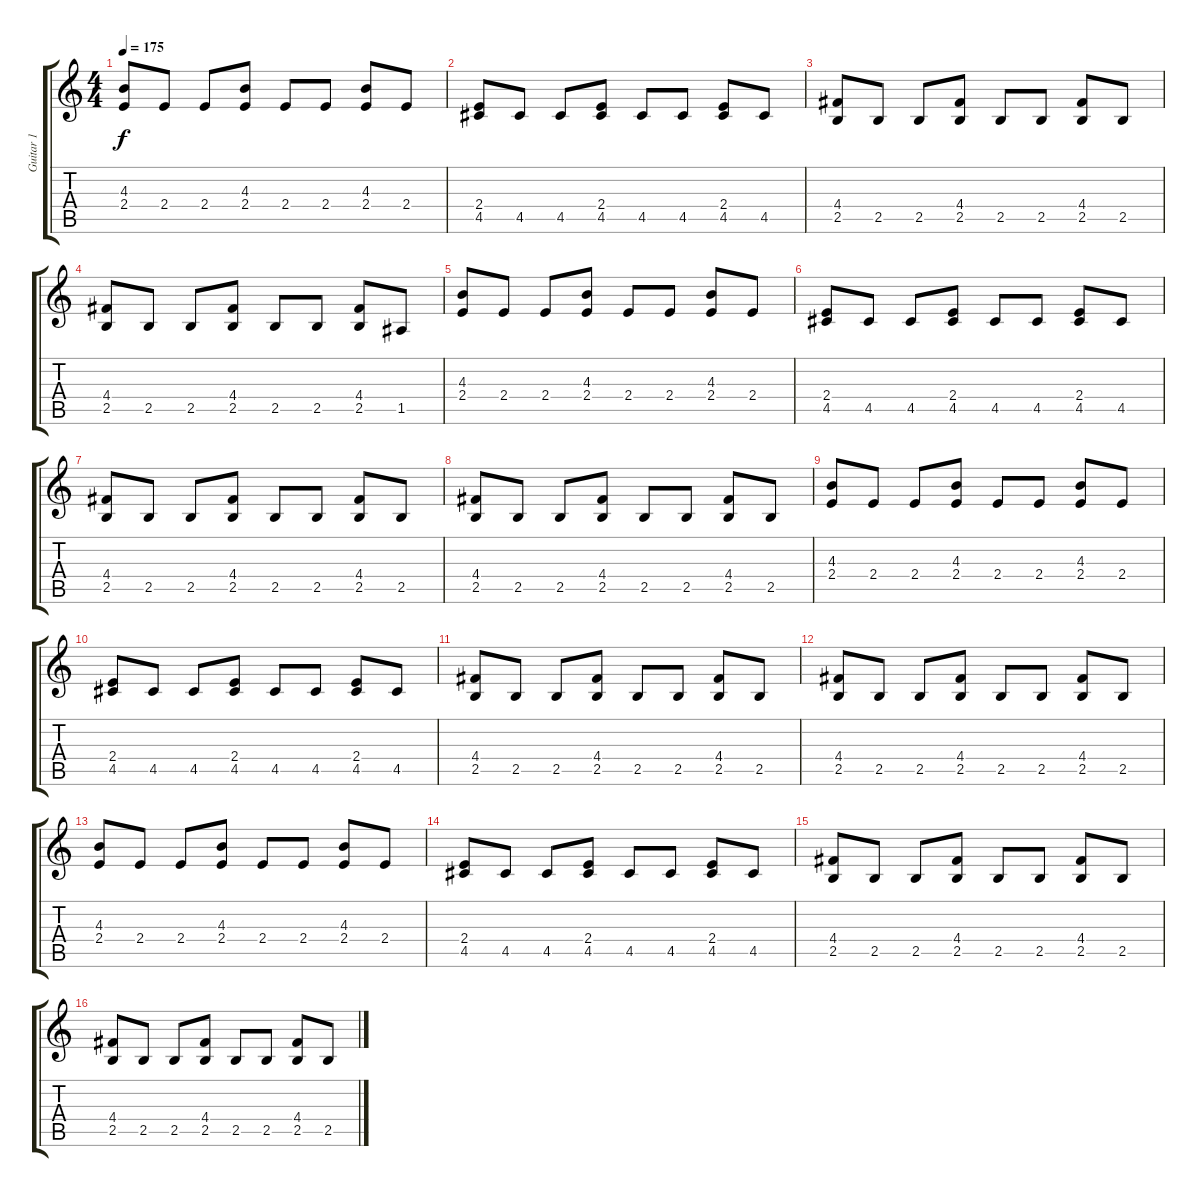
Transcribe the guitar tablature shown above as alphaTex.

\track ("Guitar 1" "Guitar 1") {instrument distortionguitar}
\staff {score tabs}
\tuning (E4 B3 G3 D3 A2 E2) {hide}
\ts (4 4)
\tempo 175
\tempo 150
\tempo 175
\clef g2
\ks c
(4.3 2.4).8{dy f instrument electricguitarclean} 2.4.8 2.4.8 (4.3 2.4).8 2.4.8 2.4.8 (4.3 2.4).8 2.4.8 |
(2.4 4.5).8 4.5.8 4.5.8 (2.4 4.5).8 4.5.8 4.5.8 (2.4 4.5).8 4.5.8 |
(4.4 2.5).8 2.5.8 2.5.8 (4.4 2.5).8 2.5.8 2.5.8 (4.4 2.5).8 2.5.8 |
(4.4 2.5).8 2.5.8 2.5.8 (4.4 2.5).8 2.5.8 2.5.8 (4.4 2.5).8 1.5.8 |
(4.3 2.4).8 2.4.8 2.4.8 (4.3 2.4).8 2.4.8 2.4.8 (4.3 2.4).8 2.4.8 |
(2.4 4.5).8 4.5.8 4.5.8 (2.4 4.5).8 4.5.8 4.5.8 (2.4 4.5).8 4.5.8 |
(4.4 2.5).8 2.5.8 2.5.8 (4.4 2.5).8 2.5.8 2.5.8 (4.4 2.5).8 2.5.8 |
(4.4 2.5).8 2.5.8 2.5.8 (4.4 2.5).8 2.5.8 2.5.8 (4.4 2.5).8 2.5.8 |
(4.3 2.4).8 2.4.8 2.4.8 (4.3 2.4).8 2.4.8 2.4.8 (4.3 2.4).8 2.4.8 |
(2.4 4.5).8 4.5.8 4.5.8 (2.4 4.5).8 4.5.8 4.5.8 (2.4 4.5).8 4.5.8 |
(4.4 2.5).8 2.5.8 2.5.8 (4.4 2.5).8 2.5.8 2.5.8 (4.4 2.5).8 2.5.8 |
(4.4 2.5).8 2.5.8 2.5.8 (4.4 2.5).8 2.5.8 2.5.8 (4.4 2.5).8 2.5.8 |
(4.3 2.4).8 2.4.8 2.4.8 (4.3 2.4).8 2.4.8 2.4.8 (4.3 2.4).8 2.4.8 |
(2.4 4.5).8 4.5.8 4.5.8 (2.4 4.5).8 4.5.8 4.5.8 (2.4 4.5).8 4.5.8 |
(4.4 2.5).8 2.5.8 2.5.8 (4.4 2.5).8 2.5.8 2.5.8 (4.4 2.5).8 2.5.8 |
(4.4 2.5).8 2.5.8 2.5.8 (4.4 2.5).8 2.5.8 2.5.8 (4.4 2.5).8 2.5.8
